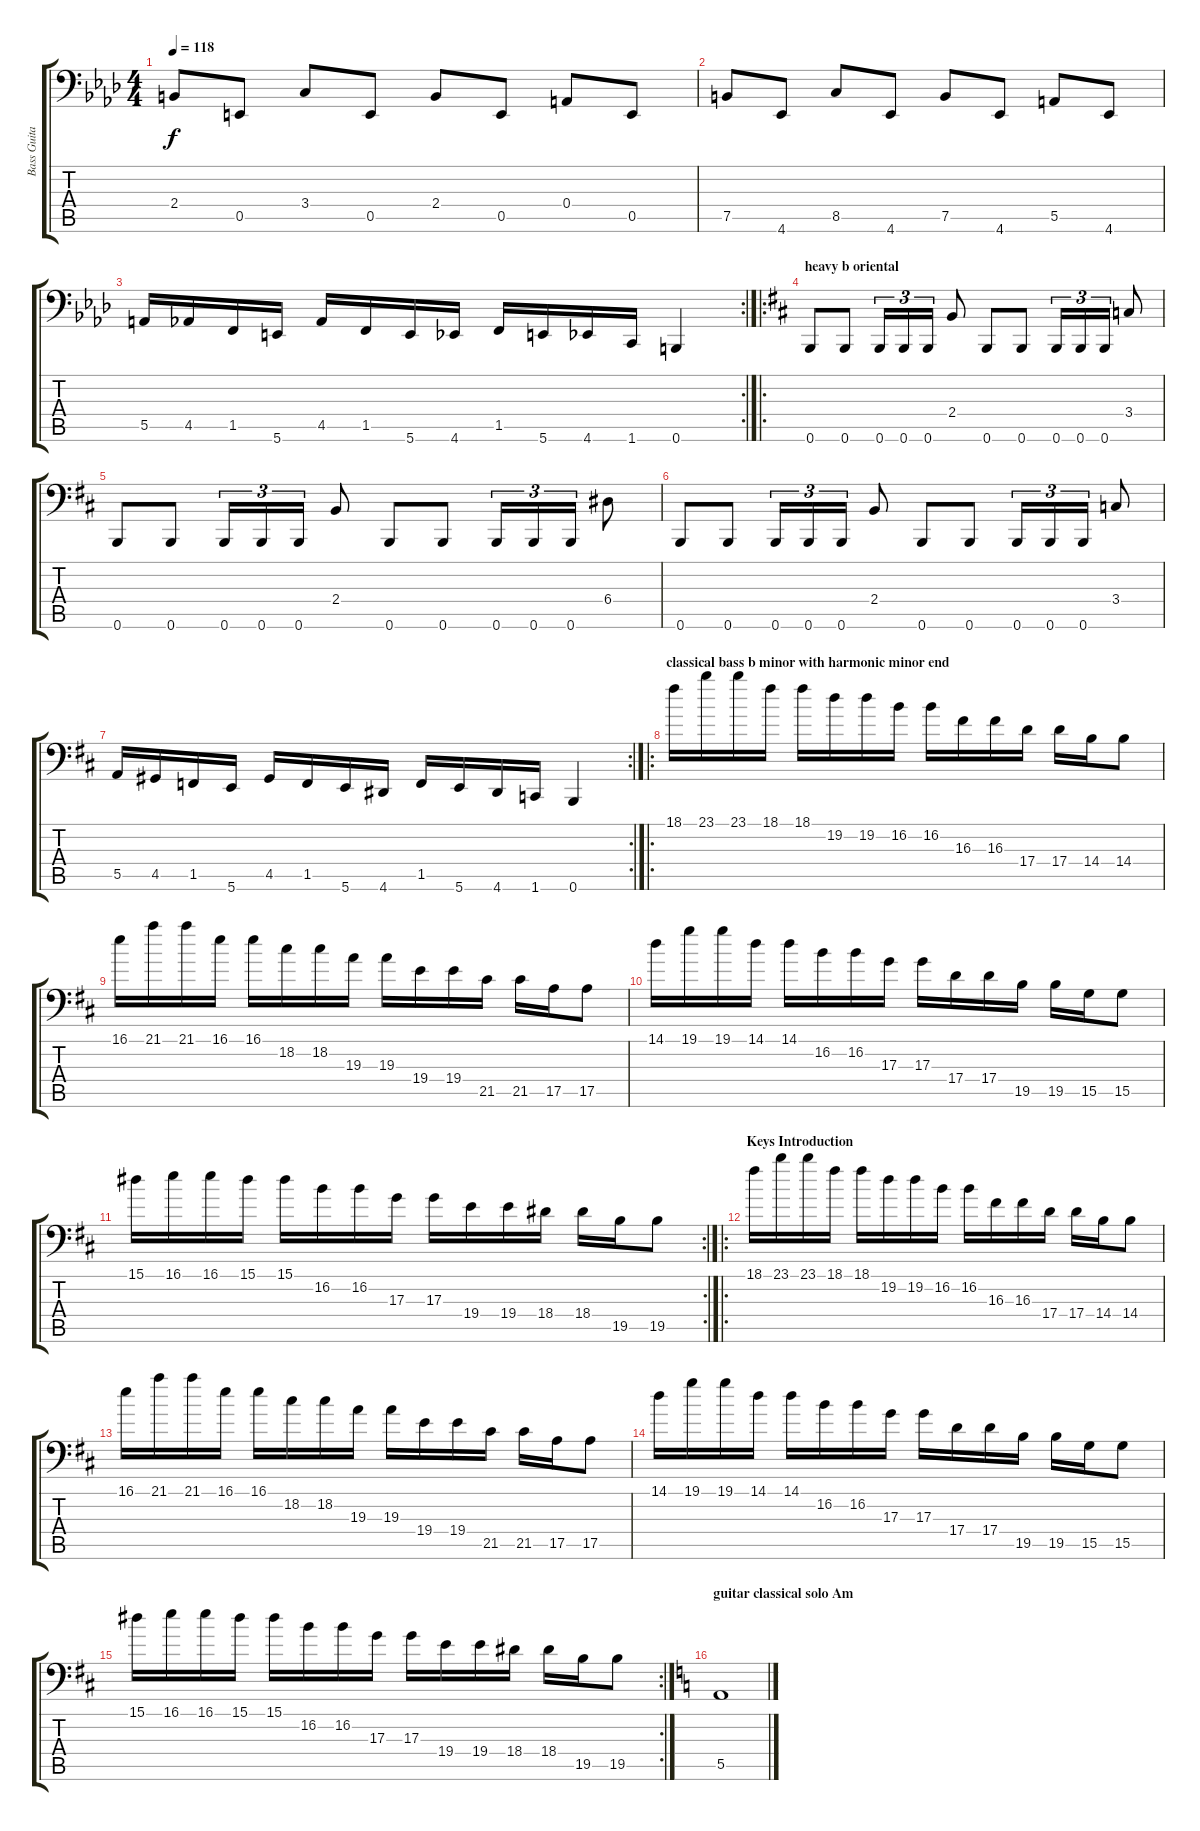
\track ("Bass Guitar" "Bass Guita") {instrument electricbassfinger}
\staff {score tabs}
\tuning (C3 G2 D2 A1 E1 B0) {hide}
\ts (4 4)
\tempo 118
\clef f4
\ks ab
2.4.8{dy f} 0.5.8 3.4.8 0.5.8 2.4.8 0.5.8 0.4.8 0.5.8 |
7.5.8 4.6.8 8.5.8 4.6.8 7.5.8 4.6.8 5.5.8 4.6.8 |
\rc 2
5.5.16 4.5.16 1.5.16 5.6.16 4.5.16 1.5.16 5.6.16 4.6.16 1.5.16 5.6.16 4.6.16 1.6.16 0.6.4 |
\ro
\section ("" "heavy b oriental")
\ks bminor
0.6.8 0.6.8 0.6.16{tu (3 2)} 0.6.16{tu (3 2)} 0.6.16{tu (3 2)} 2.4.8 0.6.8 0.6.8 0.6.16{tu (3 2)} 0.6.16{tu (3 2)} 0.6.16{tu (3 2)} 3.4.8 |
0.6.8 0.6.8 0.6.16{tu (3 2)} 0.6.16{tu (3 2)} 0.6.16{tu (3 2)} 2.4.8 0.6.8 0.6.8 0.6.16{tu (3 2)} 0.6.16{tu (3 2)} 0.6.16{tu (3 2)} 6.4.8 |
0.6.8 0.6.8 0.6.16{tu (3 2)} 0.6.16{tu (3 2)} 0.6.16{tu (3 2)} 2.4.8 0.6.8 0.6.8 0.6.16{tu (3 2)} 0.6.16{tu (3 2)} 0.6.16{tu (3 2)} 3.4.8 |
\rc 2
5.5.16 4.5.16 1.5.16 5.6.16 4.5.16 1.5.16 5.6.16 4.6.16 1.5.16 5.6.16 4.6.16 1.6.16 0.6.4 |
\ro
\section ("" "classical bass b minor with harmonic minor end")
18.1.16 23.1.16 23.1.16 18.1.16 18.1.16 19.2.16 19.2.16 16.2.16 16.2.16 16.3.16 16.3.16 17.4.16 17.4.16 14.4.16 14.4.8 |
16.1.16 21.1.16 21.1.16 16.1.16 16.1.16 18.2.16 18.2.16 19.3.16 19.3.16 19.4.16 19.4.16 21.5.16 21.5.16 17.5.16 17.5.8 |
14.1.16 19.1.16 19.1.16 14.1.16 14.1.16 16.2.16 16.2.16 17.3.16 17.3.16 17.4.16 17.4.16 19.5.16 19.5.16 15.5.16 15.5.8 |
\rc 2
15.1.16 16.1.16 16.1.16 15.1.16 15.1.16 16.2.16 16.2.16 17.3.16 17.3.16 19.4.16 19.4.16 18.4.16 18.4.16 19.5.16 19.5.8 |
\ro
\section ("" "Keys Introduction")
18.1.16 23.1.16 23.1.16 18.1.16 18.1.16 19.2.16 19.2.16 16.2.16 16.2.16 16.3.16 16.3.16 17.4.16 17.4.16 14.4.16 14.4.8 |
16.1.16 21.1.16 21.1.16 16.1.16 16.1.16 18.2.16 18.2.16 19.3.16 19.3.16 19.4.16 19.4.16 21.5.16 21.5.16 17.5.16 17.5.8 |
14.1.16 19.1.16 19.1.16 14.1.16 14.1.16 16.2.16 16.2.16 17.3.16 17.3.16 17.4.16 17.4.16 19.5.16 19.5.16 15.5.16 15.5.8 |
\rc 2
15.1.16 16.1.16 16.1.16 15.1.16 15.1.16 16.2.16 16.2.16 17.3.16 17.3.16 19.4.16 19.4.16 18.4.16 18.4.16 19.5.16 19.5.8 |
\section ("" "guitar classical solo Am")
\ks aminor
5.5.1
